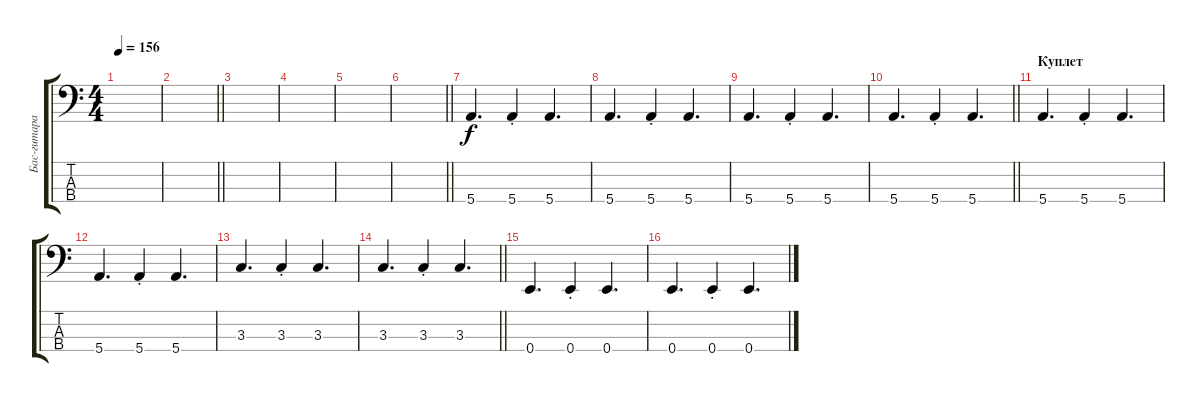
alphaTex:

\track ("Бас-гитара" "Бас-гитара") {instrument electricbassfinger}
\staff {score tabs}
\tuning (G2 D2 A1 E1) {hide}
\ts (4 4)
\tempo 156
\clef f4
\ks c
|
\barLineRight lightlight
|
|
|
|
\barLineRight lightlight
|
5.4.4{d} 5.4{st}.4 5.4.4{d} |
5.4.4{d} 5.4{st}.4 5.4.4{d} |
5.4.4{d} 5.4{st}.4 5.4.4{d} |
\barLineRight lightlight
5.4.4{d} 5.4{st}.4 5.4.4{d} |
\section ("" "Куплет")
5.4.4{d} 5.4{st}.4 5.4.4{d} |
5.4.4{d} 5.4{st}.4 5.4.4{d} |
3.3.4{d} 3.3{st}.4 3.3.4{d} |
\barLineRight lightlight
3.3.4{d} 3.3{st}.4 3.3.4{d} |
0.4.4{d} 0.4{st}.4 0.4.4{d} |
0.4.4{d} 0.4{st}.4 0.4.4{d}
